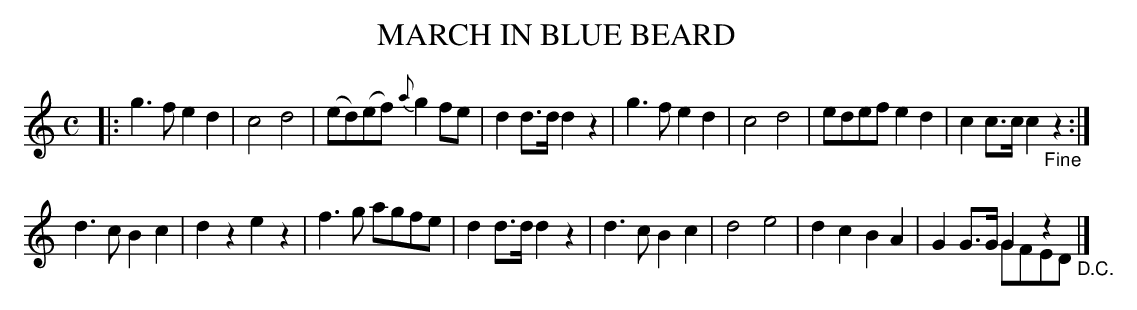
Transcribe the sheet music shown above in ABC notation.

X:1
T: MARCH IN BLUE BEARD
M: C
L: 1/8
K: C
|:\
g3f e2d2 | c4 d4 | (ed)(ef) {a}g2fe | d2d>d d2z2 |\
g3f e2d2 | c4 d4 | edef e2d2 | c2c>c c2"_Fine"z2 :|
d3c B2c2 | d2z2 e2z2 | f3g agfe | d2d>d d2z2 |\
d3c B2c2 | d4 e4 | d2c2 B2A2 | G2G>G G2z2 & x4 GFED "_D.C."|]
